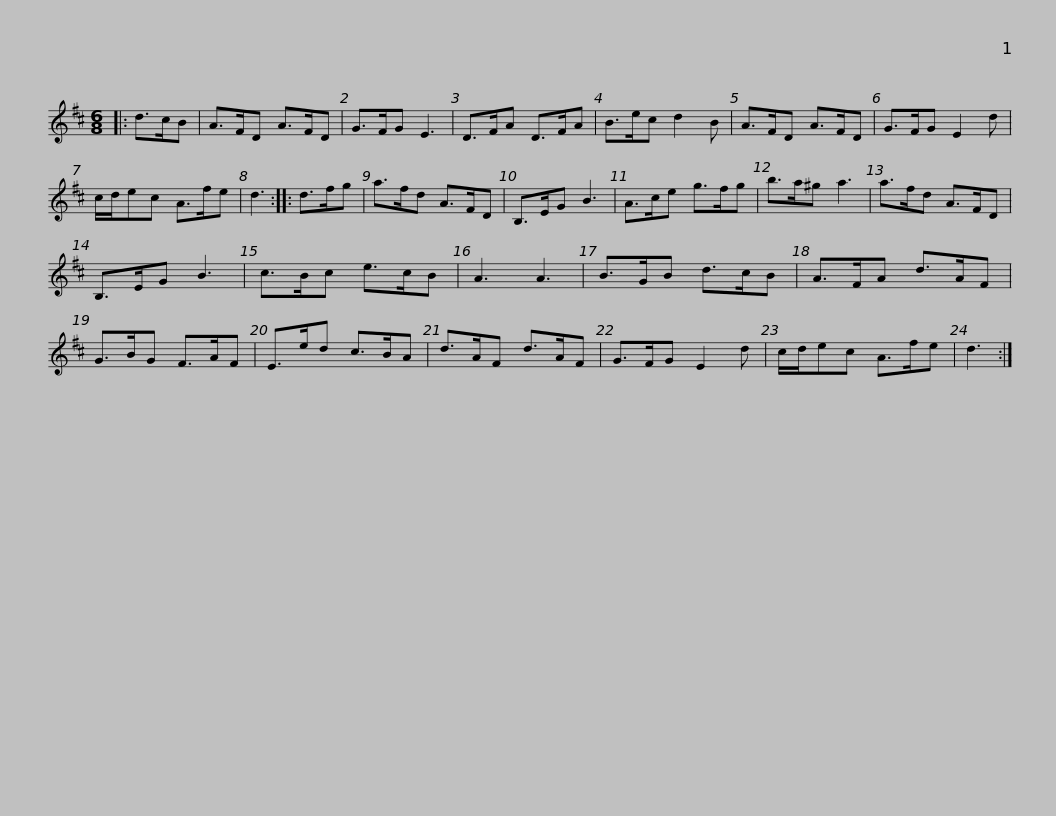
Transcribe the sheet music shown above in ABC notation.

X:1
L:1/8
M:6/8
I:linebreak $
K:D
V:1 treble
V:1
|: d>cB | A>FD A>FD | G>FG E3 | D>FA D>FA | B>ec d2 B | %5
 A>FD A>FD | G>FG E2 d |$ c/d/ec A>fe | d3 :: d>fg | %10
 a>fd A>FD | B,>EG B3 | A>ce g>fg | b>a^g a3 |$ a>fd A>FD | %15
 B,>EG B3 | c>Bc e>cB | A3 A3 | B>GB d>cB | A>FA d>AF | %20
 G>BG F>AF |$ E>ed c>BA | d>AF d>AF | G>FG E2 d | c/d/ec A>fe | %25
 d3 :| %26
